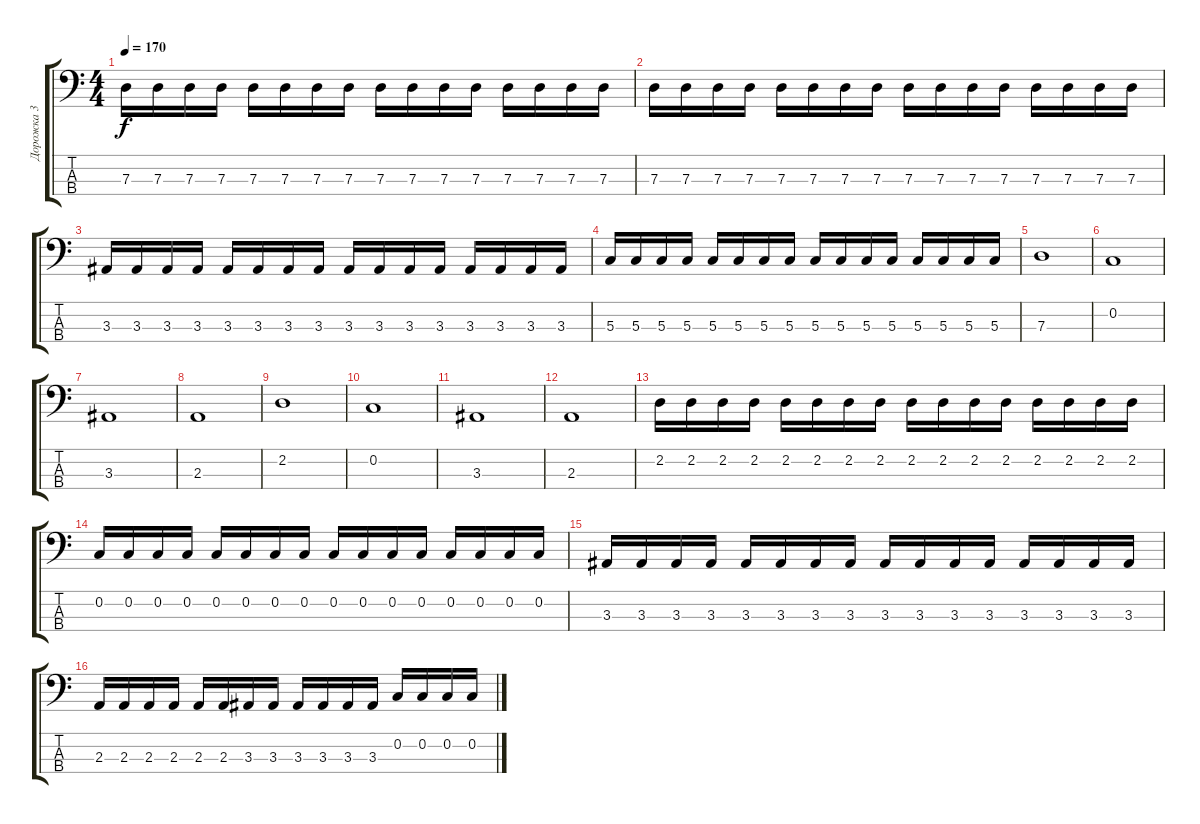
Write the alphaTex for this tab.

\track ("Дорожка 3" "Дорожка 3") {instrument electricbassfinger}
\staff {score tabs}
\tuning (F2 C2 G1 D1) {hide}
\ts (4 4)
\tempo 170
\clef f4
\ks c
7.3.16{dy f} 7.3.16 7.3.16 7.3.16 7.3.16 7.3.16 7.3.16 7.3.16 7.3.16 7.3.16 7.3.16 7.3.16 7.3.16 7.3.16 7.3.16 7.3.16 |
7.3.16 7.3.16 7.3.16 7.3.16 7.3.16 7.3.16 7.3.16 7.3.16 7.3.16 7.3.16 7.3.16 7.3.16 7.3.16 7.3.16 7.3.16 7.3.16 |
3.3.16 3.3.16 3.3.16 3.3.16 3.3.16 3.3.16 3.3.16 3.3.16 3.3.16 3.3.16 3.3.16 3.3.16 3.3.16 3.3.16 3.3.16 3.3.16 |
5.3.16 5.3.16 5.3.16 5.3.16 5.3.16 5.3.16 5.3.16 5.3.16 5.3.16 5.3.16 5.3.16 5.3.16 5.3.16 5.3.16 5.3.16 5.3.16 |
7.3.1 |
0.2.1 |
3.3.1 |
2.3.1 |
2.2.1 |
0.2.1 |
3.3.1 |
2.3.1 |
2.2.16 2.2.16 2.2.16 2.2.16 2.2.16 2.2.16 2.2.16 2.2.16 2.2.16 2.2.16 2.2.16 2.2.16 2.2.16 2.2.16 2.2.16 2.2.16 |
0.2.16 0.2.16 0.2.16 0.2.16 0.2.16 0.2.16 0.2.16 0.2.16 0.2.16 0.2.16 0.2.16 0.2.16 0.2.16 0.2.16 0.2.16 0.2.16 |
3.3.16 3.3.16 3.3.16 3.3.16 3.3.16 3.3.16 3.3.16 3.3.16 3.3.16 3.3.16 3.3.16 3.3.16 3.3.16 3.3.16 3.3.16 3.3.16 |
2.3.16 2.3.16 2.3.16 2.3.16 2.3.16 2.3.16 3.3.16 3.3.16 3.3.16 3.3.16 3.3.16 3.3.16 0.2.16 0.2.16 0.2.16 0.2.16
